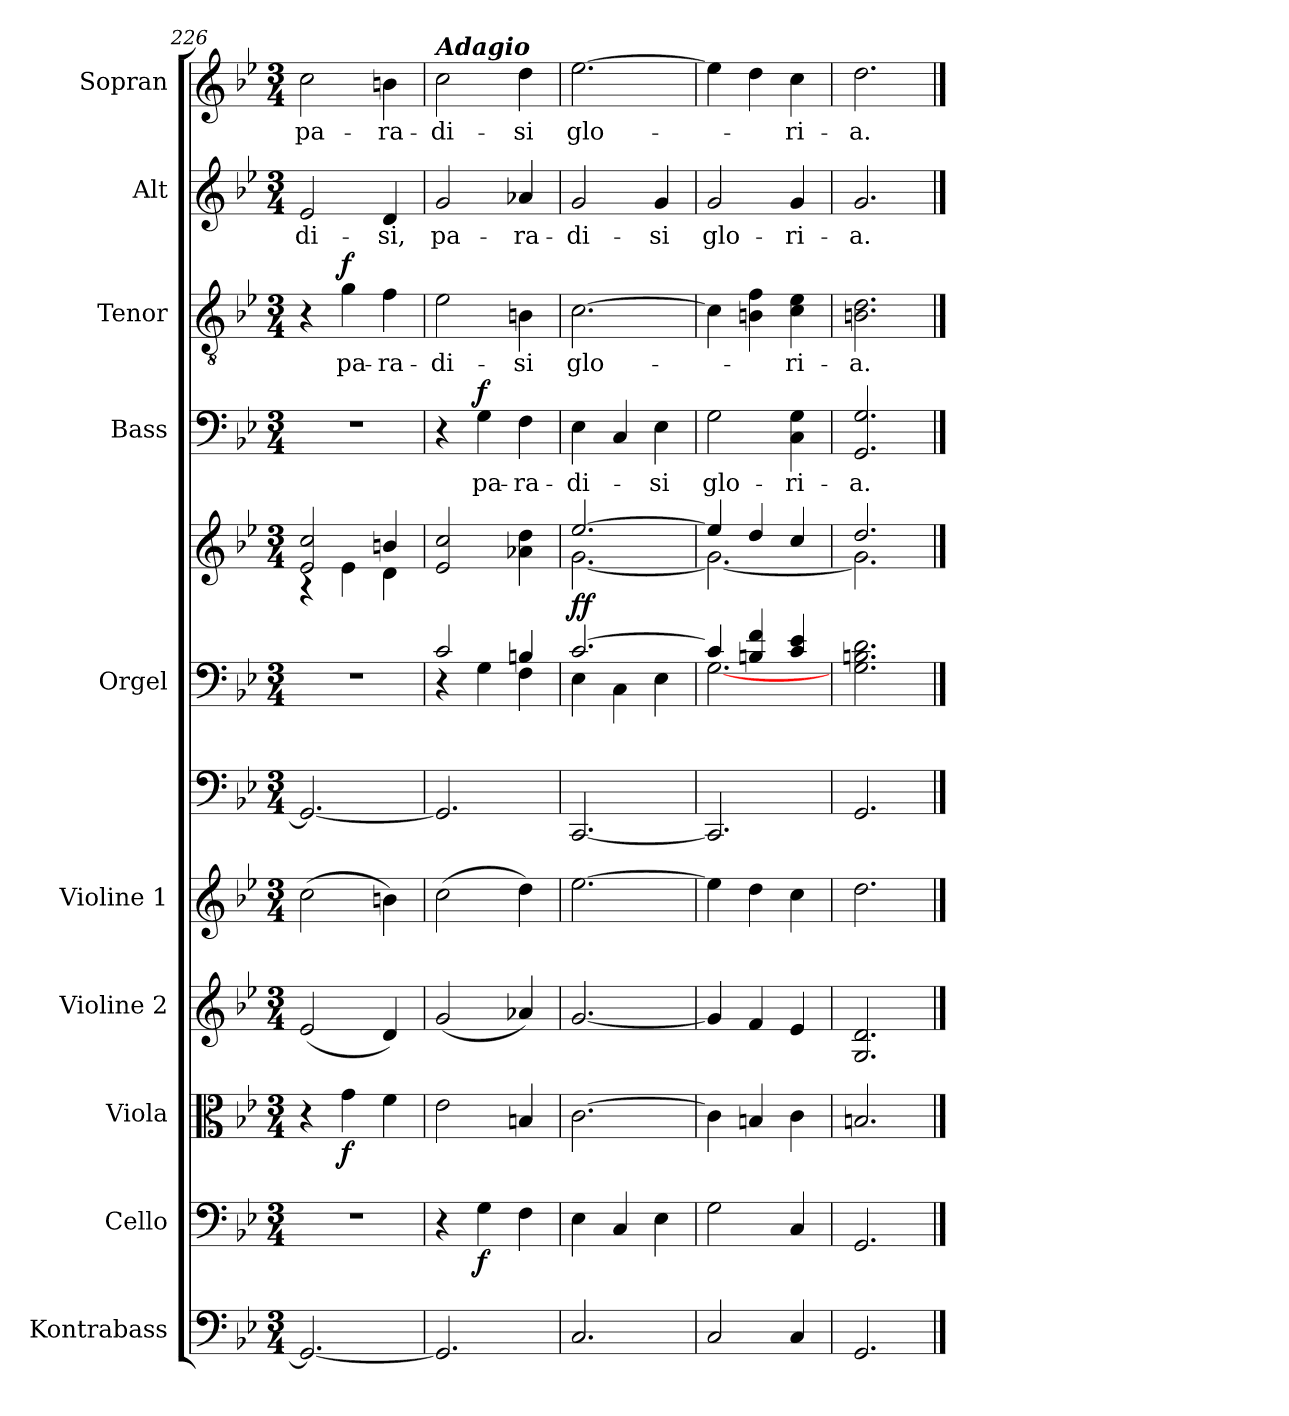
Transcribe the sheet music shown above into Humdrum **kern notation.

**kern	**kern	**dynam	**kern	**dynam	**kern	**kern	**kern	**kern	**kern	**dynam	**kern	**text	**dynam	**kern	**text	**dynam	**kern	**text	**kern	**text
*part11	*part10	*part10	*part9	*part9	*part8	*part7	*part6	*part5	*part5	*part5	*part4	*part4	*part4	*part3	*part3	*part3	*part2	*part2	*part1	*part1
*staff12	*staff11	*staff11	*staff10	*staff10	*staff9	*staff8	*staff7	*staff6	*staff5	*staff5/6	*staff4	*staff4	*staff4	*staff3	*staff3	*staff3	*staff2	*staff2	*staff1	*staff1
*I"Kontrabass	*I"Cello	*	*I"Viola	*	*I"Violine 2	*I"Violine 1	*	*I"Orgel	*	*	*I"Bass	*	*	*I"Tenor	*	*	*I"Alt	*	*I"Sopran	*
*I'Kb.	*	*	*I'Vla.	*	*I'Vl. 2	*I'Vl. 1	*	*I'Org.	*	*	*I'B	*	*	*I'T	*	*	*I'A	*	*I'S	*
*clefF4	*clefF4	*	*clefC3	*	*clefG2	*clefG2	*clefF4	*clefF4	*clefG2	*	*clefF4	*	*	*clefGv2	*	*	*clefG2	*	*clefG2	*
*ITrd7c12	*	*	*	*	*	*	*	*	*	*	*	*	*	*	*	*	*	*	*	*
*k[b-e-]	*k[b-e-]	*	*k[b-e-]	*	*k[b-e-]	*k[b-e-]	*k[b-e-]	*k[b-e-]	*k[b-e-]	*	*k[b-e-]	*	*	*k[b-e-]	*	*	*k[b-e-]	*	*k[b-e-]	*
*B-:	*B-:	*	*B-:	*	*B-:	*B-:	*B-:	*B-:	*B-:	*	*B-:	*	*	*B-:	*	*	*B-:	*	*B-:	*
*M3/4	*M3/4	*	*M3/4	*	*M3/4	*M3/4	*M3/4	*M3/4	*M3/4	*	*M3/4	*	*	*M3/4	*	*	*M3/4	*	*M3/4	*
=226	=226	=226	=226	=226	=226	=226	=226	=226	=226	=226	=226	=226	=226	=226	=226	=226	=226	=226	=226	=226
*	*	*	*	*	*	*	*	*	*^	*	*	*	*	*	*	*	*	*	*	*
!	!	!	!	!	!	!	!	!	!	!	!	!	!	!	!	!	!	!	!LO:LY:b	!	!LO:LY:b
2.GGG/_	2.r	.	4r	.	(<2e-/	(>2cc\	2.GG/_	2.r	2e-/ 2cc/	4rG	.	2.r	.	.	4r	.	.	2e-/	-di-	2cc\	pa-
!	!	!	!	!LO:DY:b	!	!	!	!	!	!	!	!	!	!	!	!LO:LY:b	!LO:DY:a	!	!	!	!
.	.	.	4g\	f	.	.	.	.	.	4e-\	.	.	.	.	4g\	pa-	f	.	.	.	.
!	!	!	!	!	!	!	!	!	!	!	!	!	!	!	!	!LO:LY:b	!	!	!LO:LY:b	!	!LO:LY:b
.	.	.	4f\	.	4d/)	4bn\)	.	.	4bn/	4d\	.	.	.	.	4f\	-ra-	.	4d/	-si,	4bn\	-ra-
=227	=227	=227	=227	=227	=227	=227	=227	=227	=227	=227	=227	=227	=227	=227	=227	=227	=227	=227	=227	=227	=227
*	*	*	*	*	*	*	*	*^	*	*	*	*	*	*	*	*	*	*	*	*	*
!	!	!	!	!	!	!	!	!	!	!	!	!	!	!	!	!	!	!	!	!	!LO:TX:a:Bi:t=Adagio	!
!	!	!	!	!	!	!	!	!	!	!	!	!	!	!	!	!	!LO:LY:b	!	!	!LO:LY:b	!	!LO:LY:b
*	*	*	*	*	*	*	*	*	*	*v	*v	*	*	*	*	*	*	*	*	*	*	*
2.GGG/]	4r	.	2e-\	.	(<2g/	(>2cc\	2.GG/]	2c/	4rC	2e-/ 2cc/	.	4r	.	.	2e-\	-di-	.	2g/	pa-	2cc\	-di-
!	!	!LO:DY:b	!	!	!	!	!	!	!	!	!	!	!LO:LY:b	!LO:DY:a	!	!	!	!	!	!	!
.	4G\	f	.	.	.	.	.	.	4G\	.	.	4G\	pa-	f	.	.	.	.	.	.	.
!	!	!	!	!	!	!	!	!	!	!	!	!	!LO:LY:b	!	!	!LO:LY:b	!	!	!LO:LY:b	!	!LO:LY:b
.	4F\	.	4Bn/	.	4a-X/)	4dd\)	.	4Bn/	4F\	4a-X\ 4dd\	.	4F\	-ra-	.	4Bn\	-si	.	4a-X/	-ra-	4dd\	-si
=228	=228	=228	=228	=228	=228	=228	=228	=228	=228	=228	=228	=228	=228	=228	=228	=228	=228	=228	=228	=228	=228
*	*	*	*	*	*	*	*	*	*	*^	*	*	*	*	*	*	*	*	*	*	*
!	!	!	!	!	!	!	!	!	!	!	!	!LO:DY:b	!	!LO:LY:b	!	!	!LO:LY:b	!	!	!LO:LY:b	!	!LO:LY:b
2.CC/	4E-\	.	[2.c\	.	[2.g/	[2.ee-\	[2.CC/	[>2.c/	4E-\	[>2.ee-/	[<2.g\	ff	4E-\	-di-	.	[2.c\	glo-	.	2g/	-di-	[2.ee-\	glo-
.	4C/	.	.	.	.	.	.	.	4C\	.	.	.	4C/	.	.	.	.	.	.	.	.	.
!	!	!	!	!	!	!	!	!	!	!	!	!	!	!LO:LY:b	!	!	!	!	!	!LO:LY:b	!	!
.	4E-\	.	.	.	.	.	.	.	4E-\	.	.	.	4E-\	-si	.	.	.	.	4g/	-si	.	.
=229	=229	=229	=229	=229	=229	=229	=229	=229	=229	=229	=229	=229	=229	=229	=229	=229	=229	=229	=229	=229	=229	=229
!	!	!	!	!	!	!	!	!	!	!	!	!	!	!LO:LY:b	!	!	!	!	!	!LO:LY:b	!	!
2CC/	2G\	.	4c\]	.	4g/]	4ee-\]	2.CC/]	4c/]	[<2.G\	4ee-/]	2.g\_	.	2G\	glo-	.	4c\]	.	.	2g/	glo-	4ee-\]	.
.	.	.	4Bn/	.	4f/	4dd\	.	4Bn/ 4f/	.	4dd/	.	.	.	.	.	4Bn\ 4f\	.	.	.	.	4dd\	.
!	!	!	!	!	!	!	!	!	!	!	!	!	!	!LO:LY:b	!	!	!LO:LY:b	!	!	!LO:LY:b	!	!LO:LY:b
4CC/	4C/	.	4c\	.	4e-/	4cc\	.	4c/ 4e-/	.	4cc/	.	.	4C\ 4G\	-ri-	.	4c\ 4e-\	-ri-	.	4g/	-ri-	4cc\	-ri-
*	*	*	*	*	*	*	*	*v	*v	*	*	*	*	*	*	*	*	*	*	*	*	*
=230	=230	=230	=230	=230	=230	=230	=230	=230	=230	=230	=230	=230	=230	=230	=230	=230	=230	=230	=230	=230	=230
!	!	!	!	!	!	!	!	!	!	!	!	!	!LO:LY:b	!	!	!LO:LY:b	!	!	!LO:LY:b	!	!LO:LY:b
2.GGG/	2.GG/	.	2.Bn/	.	2.G/ 2.d/	2.dd\	2.GG/	2.G\ 2.Bn\ 2.d\	2.dd/	2.g\]	.	2.GG/ 2.G/	-a.	.	2.Bn\ 2.d\	-a.	.	2.g/	-a.	2.dd\	-a.
*	*	*	*	*	*	*	*	*	*v	*v	*	*	*	*	*	*	*	*	*	*	*
==	==	==	==	==	==	==	==	==	==	==	==	==	==	==	==	==	==	==	==	==
*-	*-	*-	*-	*-	*-	*-	*-	*-	*-	*-	*-	*-	*-	*-	*-	*-	*-	*-	*-	*-
